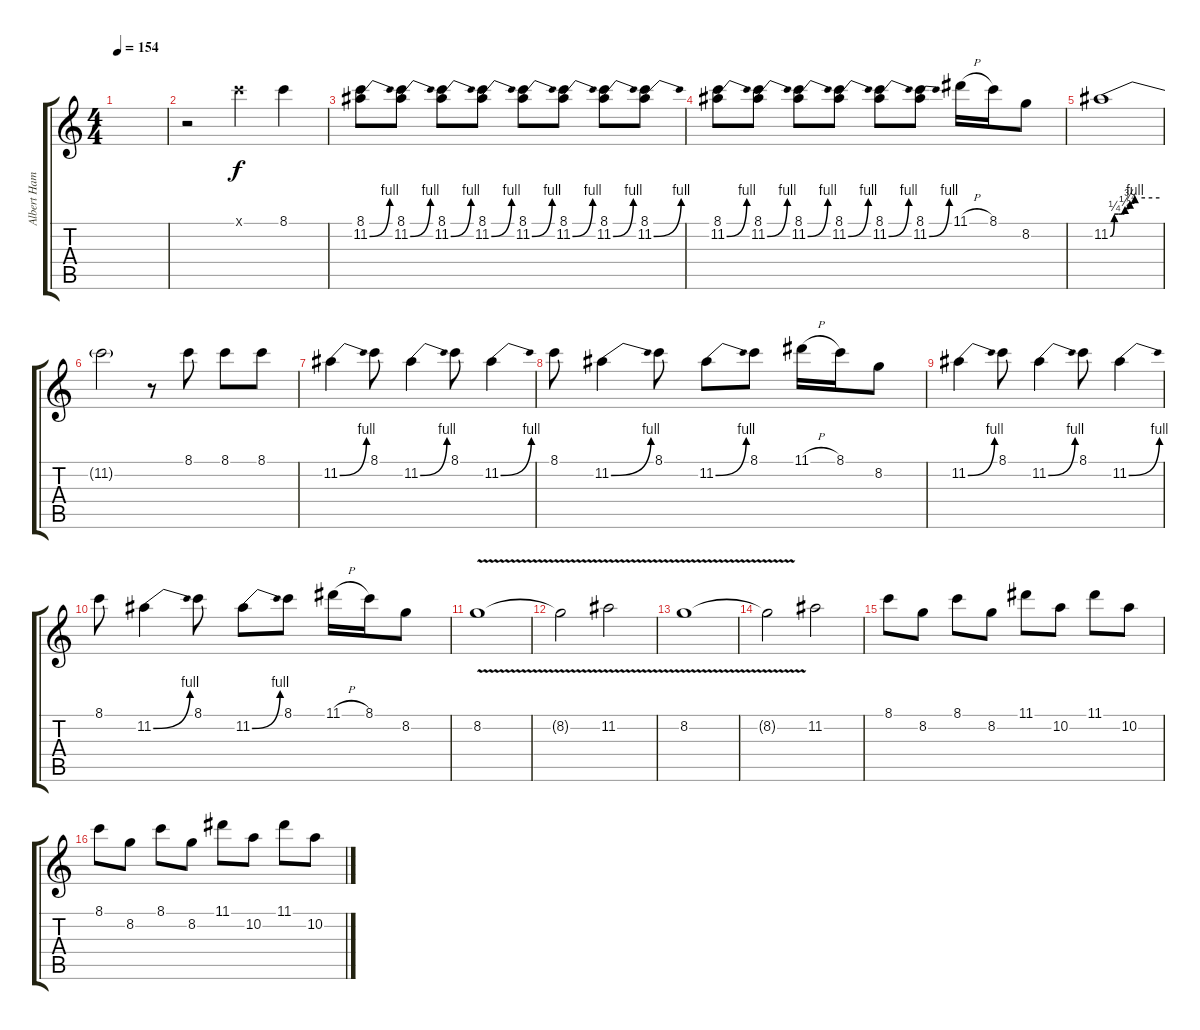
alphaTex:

\track ("Albert Hammond Jr." "Albert Ham") {instrument overdrivenguitar}
\staff {score tabs}
\tuning (E4 B3 G3 D3 A2 E2) {hide}
\ts (4 4)
\tempo 154
\clef g2
\ks c
|
r.2 8.1{x}.4 8.1.4 |
(8.1 11.2{be (bend 0 0 60 4)}).8 (8.1 11.2{be (bend 0 0 60 4)}).8 (8.1 11.2{be (bend 0 0 60 4)}).8 (8.1 11.2{be (bend 0 0 60 4)}).8 (8.1 11.2{be (bend 0 0 60 4)}).8 (8.1 11.2{be (bend 0 0 60 4)}).8 (8.1 11.2{be (bend 0 0 60 4)}).8 (8.1 11.2{be (bend 0 0 60 4)}).8 |
(8.1 11.2{be (bend 0 0 60 4)}).8 (8.1 11.2{be (bend 0 0 60 4)}).8 (8.1 11.2{be (bend 0 0 60 4)}).8 (8.1 11.2{be (bend 0 0 60 4)}).8 (8.1 11.2{be (bend 0 0 60 4)}).8 (8.1 11.2{be (bend 0 0 60 4)}).8 11.1{h}.16 8.1.16 8.2.8 |
11.2{be (custom 0 0 5 1 10 1 15 1 18 2 21 2 24 3 27 3 30 4 60 4)}.1 |
11.2{t}.2 r.8 8.1.8 8.1.8 8.1.8 |
11.2{be (bend 0 0 60 4)}.4 8.1.8 11.2{be (bend 0 0 60 4)}.4 8.1.8 11.2{be (bend 0 0 60 4)}.4 |
8.1.8 11.2{be (bend 0 0 60 4)}.4 8.1.8 11.2{be (bend 0 0 60 4)}.8 8.1.8 11.1{h}.16 8.1.16 8.2.8 |
11.2{be (bend 0 0 60 4)}.4 8.1.8 11.2{be (bend 0 0 60 4)}.4 8.1.8 11.2{be (bend 0 0 60 4)}.4 |
8.1.8 11.2{be (bend 0 0 60 4)}.4 8.1.8 11.2{be (bend 0 0 60 4)}.8 8.1.8 11.1{h}.16 8.1.16 8.2.8 |
8.2{v}.1 |
8.2{t}.2 11.2{v}.2 |
8.2{v}.1 |
8.2{t}.2 11.2.2 |
8.1.8 8.2.8 8.1.8 8.2.8 11.1.8 10.2.8 11.1.8 10.2.8 |
8.1.8 8.2.8 8.1.8 8.2.8 11.1.8 10.2.8 11.1.8 10.2.8
